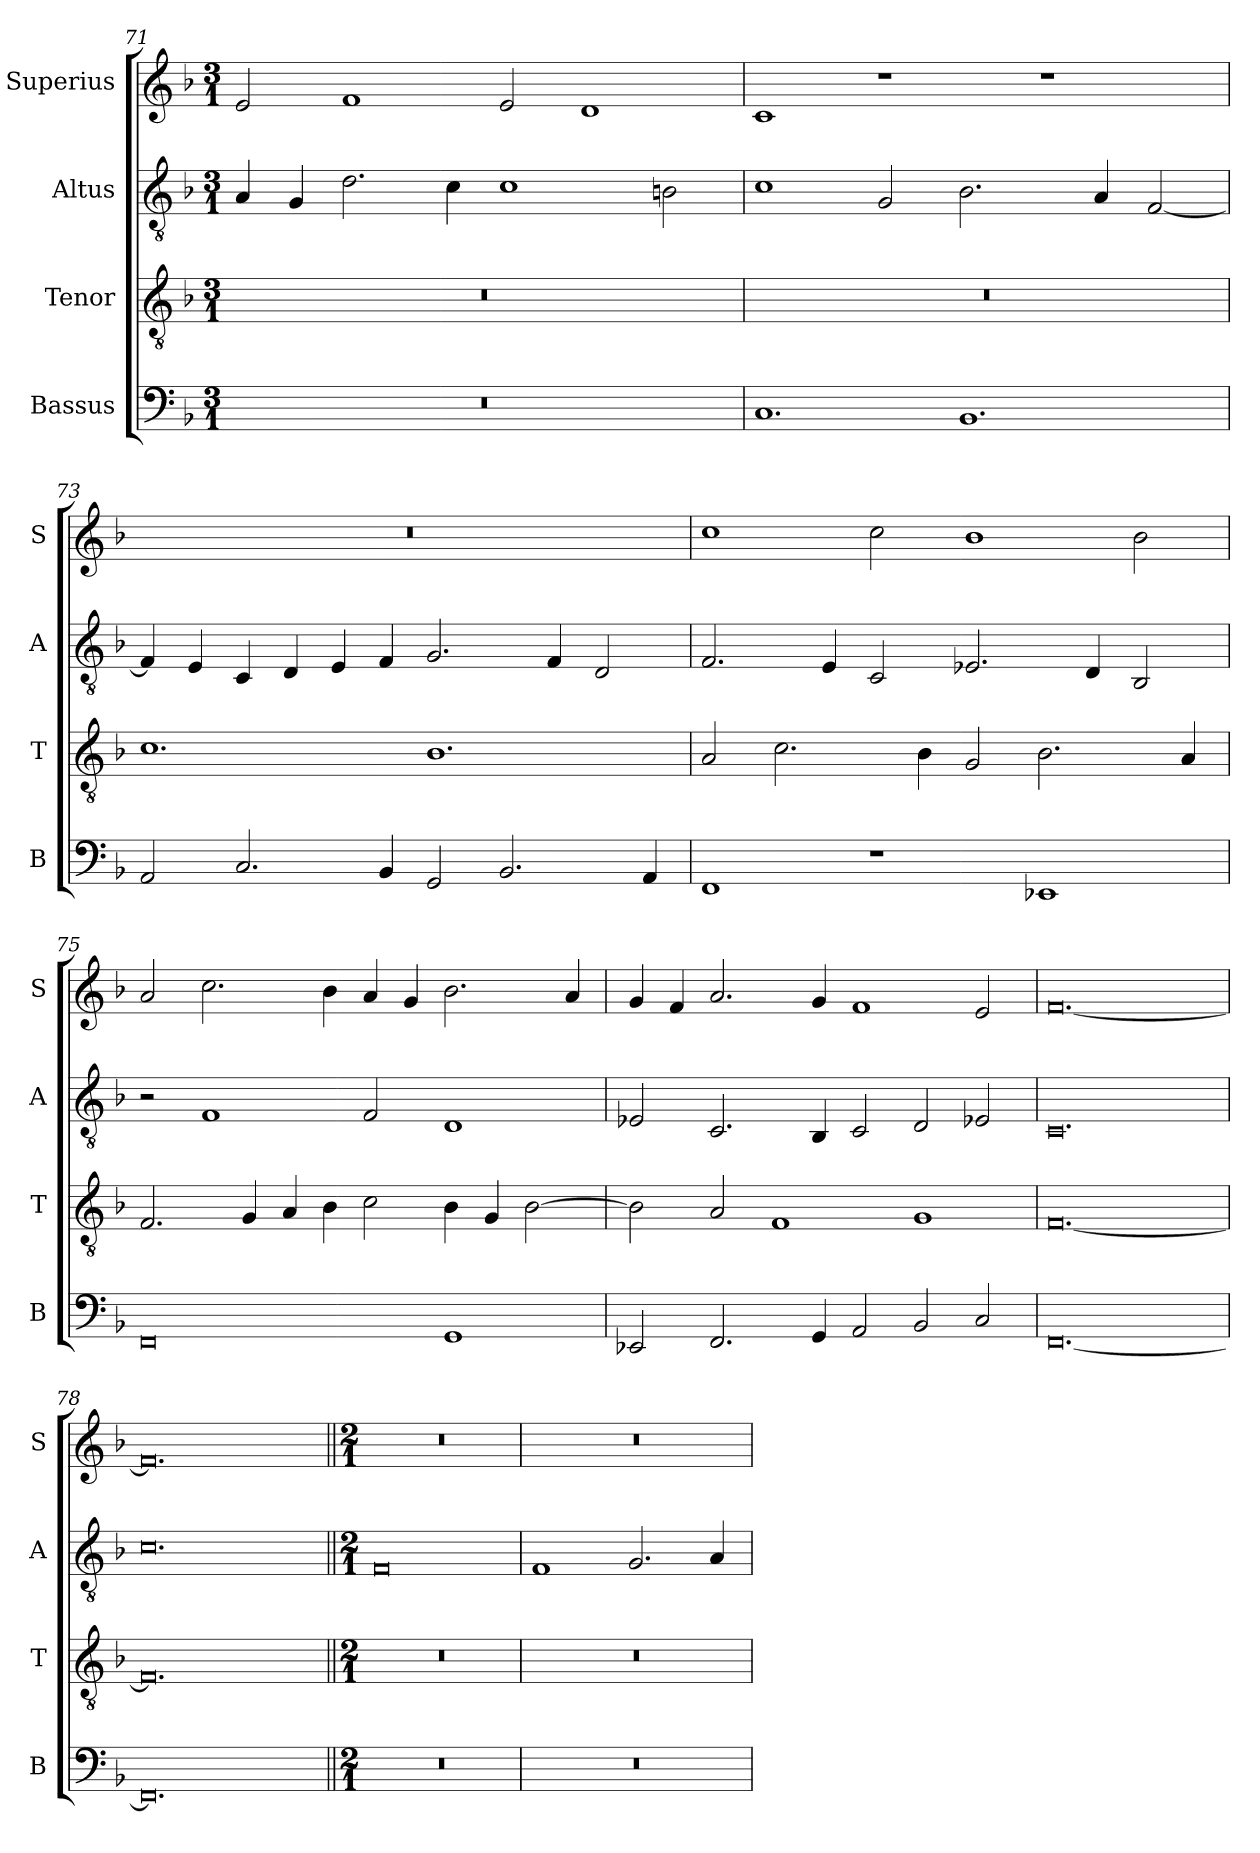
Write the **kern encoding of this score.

**kern	**kern	**kern	**kern
*part4	*part3	*part2	*part1
*staff4	*staff3	*staff2	*staff1
*I"Bassus	*I"Tenor	*I"Altus	*I"Superius
*I'B	*I'T	*I'A	*I'S
*clefF4	*clefGv2	*clefGv2	*clefG2
*k[b-]	*k[b-]	*k[b-]	*k[b-]
*M3/1	*M3/1	*M3/1	*M3/1
=71	=71	=71	=71
0.r	0.r	4A/	2e/
.	.	4G/	.
.	.	2.d\	1f
.	.	4c\	.
.	.	1c	2e/
.	.	.	1d
.	.	2Bn\	.
=72	=72	=72	=72
1.C	0.r	1c	1c
.	.	2G/	1r
1.BB-	.	2.B-\	.
.	.	.	1r
.	.	4A/	.
.	.	[2F/	.
=73	=73	=73	=73
2AA/	1.c	4F/]	0.r
.	.	4E/	.
2.C/	.	4C/	.
.	.	4D/	.
.	.	4E/	.
4BB-/	.	4F/	.
2GG/	1.B-	2.G/	.
2.BB-/	.	.	.
.	.	4F/	.
.	.	2D/	.
4AA/	.	.	.
=74	=74	=74	=74
1FF	2A/	2.F/	1cc
.	2.c\	.	.
.	.	4E/	.
1r	.	2C/	2cc\
.	4B-\	.	.
.	2G/	2.E-X/	1b-
1EE-X	2.B-\	.	.
.	.	4D/	.
.	.	2BB-/	2b-\
.	4A/	.	.
=75	=75	=75	=75
0FF	2.F/	2r	2a/
.	.	1F	2.cc\
.	4G/	.	.
.	4A/	.	.
.	4B-\	.	4b-\
.	2c\	2F/	4a/
.	.	.	4g/
1GG	4B-\	1D	2.b-\
.	4G/	.	.
.	[2B-\	.	.
.	.	.	4a/
=76	=76	=76	=76
2EE-X/	2B-\]	2E-X/	4g/
.	.	.	4f/
2.FF/	2A/	2.C/	2.a/
.	1F	.	.
4GG/	.	4BB-/	4g/
2AA/	.	2C/	1f
2BB-/	1G	2D/	.
2C/	.	2E-X/	2e/
=77	=77	=77	=77
[0.FF	[0.F	0.C	[0.f
=78	=78	=78	=78
0.FF]	0.F]	0.c	0.f]
!!LO:LB:g=z
=79||	=79||	=79||	=79||
*M2/1	*M2/1	*M2/1	*M2/1
0r	0r	0F	0r
=80	=80	=80	=80
0r	0r	1F	0r
.	.	2.G/	.
.	.	4A/	.
=	=	=	=
*-	*-	*-	*-
